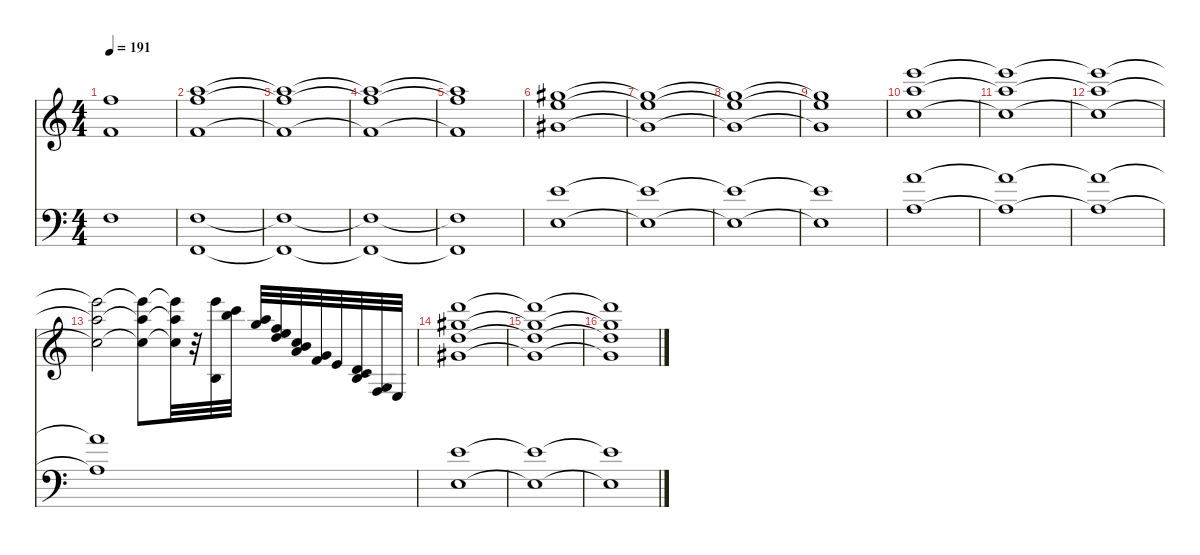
\defaultSystemsLayout 4
\hideDynamics
\bracketExtendMode nobrackets
\singleTrackTrackNamePolicy hidden
\multiTrackTrackNamePolicy hidden
\firstSystemTrackNameMode fullname
\firstSystemTrackNameOrientation horizontal
\otherSystemsTrackNameOrientation horizontal
\track ("Organs" "org.") {defaultSystemsLayout 4 instrument rockorgan}
\staff {score}
\tuning (E4 B3 G3 D3 A2 E2 B1)
\ts (4 4)
\tempo 191
\clef g2
\ks c
(13.1 15.4).1{dy mf beam Down} |
(17.1 18.2 15.4).1{dy f beam Down} |
(17.1{t} 18.2{t} 15.4{t}).1{beam Down} |
(17.1{t} 18.2{t} 15.4{t}).1{beam Down} |
(17.1{t} 18.2{t} 15.4{t}).1{beam Down} |
(16.1{acc #} 17.2 13.3{acc #}).1{dy mf beam Down} |
(16.1{t acc #} 17.2{t} 13.3{t acc #}).1{dy f beam Down} |
(16.1{t acc #} 17.2{t} 13.3{t acc #}).1{beam Down} |
(16.1{t acc #} 17.2{t} 13.3{t acc #}).1{beam Down} |
(24.1 22.2 17.3).1{dy mf beam Down} |
(24.1{t} 22.2{t} 17.3{t}).1{dy f beam Down} |
(24.1{t} 22.2{t} 17.3{t}).1{beam Down} |
(24.1{t} 22.2{t} 17.3{t}).2{beam Down} (24.1{t} 22.2{t} 17.3{t}).8{beam Down} (24.1{t} 22.2{t} 17.3{t}).32{beam Down} r.32{beam Down} (24.1 0.2).32{dy ff beam Down} (20.1 24.2).32{beam Down} (22.2 24.3).32{beam Up} (18.2 21.3 24.4).32{beam Up} (13.2 16.3 19.4).32{beam Up} (17.4 20.5).32{beam Up} 19.5.32{beam Up} (0.2 12.4 15.5).32{beam Up} (0.3 13.6).32{beam Up} 12.6.32{beam Up} |
(22.1 21.2{acc #} 19.3 18.4{acc #}).1{dy mf beam Down} |
(22.1{t} 21.2{t acc #} 19.3{t} 18.4{t acc #}).1{dy f beam Down} |
(22.1{t} 21.2{t acc #} 19.3{t} 18.4{t acc #}).1{beam Down}
\staff {score}
\tuning (E4 B3 G3 D3 A2 E2 B1)
\clef f4
\ottava regular
\simile none
\ks c
13.6.1{dy f beam Down} |
(1.6 3.4).1{beam Up} |
(1.6{t} 3.4{t}).1{beam Up} |
(1.6{t} 3.4{t}).1{beam Up} |
(1.6{t} 3.4{t}).1{beam Up} |
(12.6 14.4).1{beam Down} |
(12.6{t} 14.4{t}).1{beam Down} |
(12.6{t} 14.4{t}).1{beam Down} |
(12.6{t} 14.4{t}).1{beam Down} |
(17.6 19.4).1{beam Down} |
(17.6{t} 19.4{t}).1{beam Down} |
(17.6{t} 19.4{t}).1{beam Down} |
(17.6{t} 19.4{t}).1{beam Down} |
(12.6 14.4).1{beam Down} |
(12.6{t} 14.4{t}).1{beam Down} |
(12.6{t} 14.4{t}).1{beam Down}
